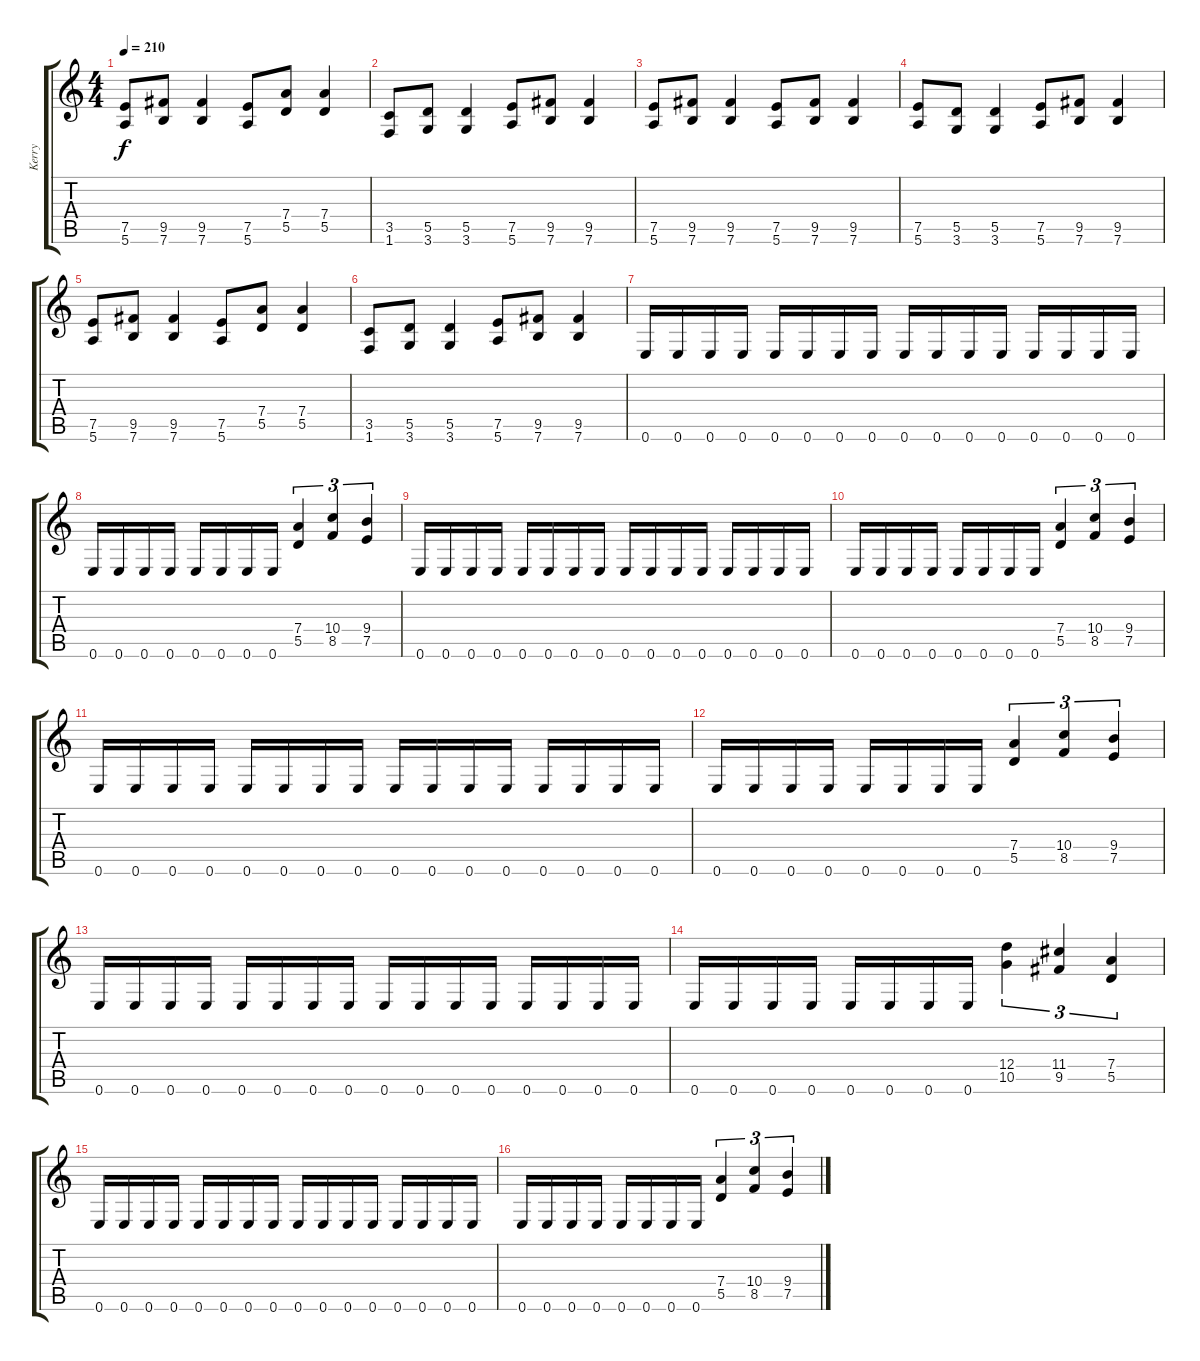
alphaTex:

\track ("Kerry" "Kerry") {instrument distortionguitar}
\staff {score tabs}
\tuning (E4 B3 G3 D3 A2 E2) {hide}
\ts (4 4)
\tempo 210
\clef g2
\ks c
(7.5 5.6).8{dy f} (9.5 7.6).8 (9.5 7.6).4 (7.5 5.6).8 (7.4 5.5).8 (7.4 5.5).4 |
(3.5 1.6).8 (5.5 3.6).8 (5.5 3.6).4 (7.5 5.6).8 (9.5 7.6).8 (9.5 7.6).4 |
(7.5 5.6).8 (9.5 7.6).8 (9.5 7.6).4 (7.5 5.6).8 (9.5 7.6).8 (9.5 7.6).4 |
(7.5 5.6).8 (5.5 3.6).8 (5.5 3.6).4 (7.5 5.6).8 (9.5 7.6).8 (9.5 7.6).4 |
(7.5 5.6).8 (9.5 7.6).8 (9.5 7.6).4 (7.5 5.6).8 (7.4 5.5).8 (7.4 5.5).4 |
(3.5 1.6).8 (5.5 3.6).8 (5.5 3.6).4 (7.5 5.6).8 (9.5 7.6).8 (9.5 7.6).4 |
0.6.16 0.6.16 0.6.16 0.6.16 0.6.16 0.6.16 0.6.16 0.6.16 0.6.16 0.6.16 0.6.16 0.6.16 0.6.16 0.6.16 0.6.16 0.6.16 |
0.6.16 0.6.16 0.6.16 0.6.16 0.6.16 0.6.16 0.6.16 0.6.16 (7.4 5.5).4{tu (3 2)} (10.4 8.5).4{tu (3 2)} (9.4 7.5).4{tu (3 2)} |
0.6.16 0.6.16 0.6.16 0.6.16 0.6.16 0.6.16 0.6.16 0.6.16 0.6.16 0.6.16 0.6.16 0.6.16 0.6.16 0.6.16 0.6.16 0.6.16 |
0.6.16 0.6.16 0.6.16 0.6.16 0.6.16 0.6.16 0.6.16 0.6.16 (7.4 5.5).4{tu (3 2)} (10.4 8.5).4{tu (3 2)} (9.4 7.5).4{tu (3 2)} |
0.6.16 0.6.16 0.6.16 0.6.16 0.6.16 0.6.16 0.6.16 0.6.16 0.6.16 0.6.16 0.6.16 0.6.16 0.6.16 0.6.16 0.6.16 0.6.16 |
0.6.16 0.6.16 0.6.16 0.6.16 0.6.16 0.6.16 0.6.16 0.6.16 (7.4 5.5).4{tu (3 2)} (10.4 8.5).4{tu (3 2)} (9.4 7.5).4{tu (3 2)} |
0.6.16 0.6.16 0.6.16 0.6.16 0.6.16 0.6.16 0.6.16 0.6.16 0.6.16 0.6.16 0.6.16 0.6.16 0.6.16 0.6.16 0.6.16 0.6.16 |
0.6.16 0.6.16 0.6.16 0.6.16 0.6.16 0.6.16 0.6.16 0.6.16 (12.4 10.5).4{tu (3 2)} (11.4 9.5).4{tu (3 2)} (7.4 5.5).4{tu (3 2)} |
0.6.16 0.6.16 0.6.16 0.6.16 0.6.16 0.6.16 0.6.16 0.6.16 0.6.16 0.6.16 0.6.16 0.6.16 0.6.16 0.6.16 0.6.16 0.6.16 |
0.6.16 0.6.16 0.6.16 0.6.16 0.6.16 0.6.16 0.6.16 0.6.16 (7.4 5.5).4{tu (3 2)} (10.4 8.5).4{tu (3 2)} (9.4 7.5).4{tu (3 2)}
